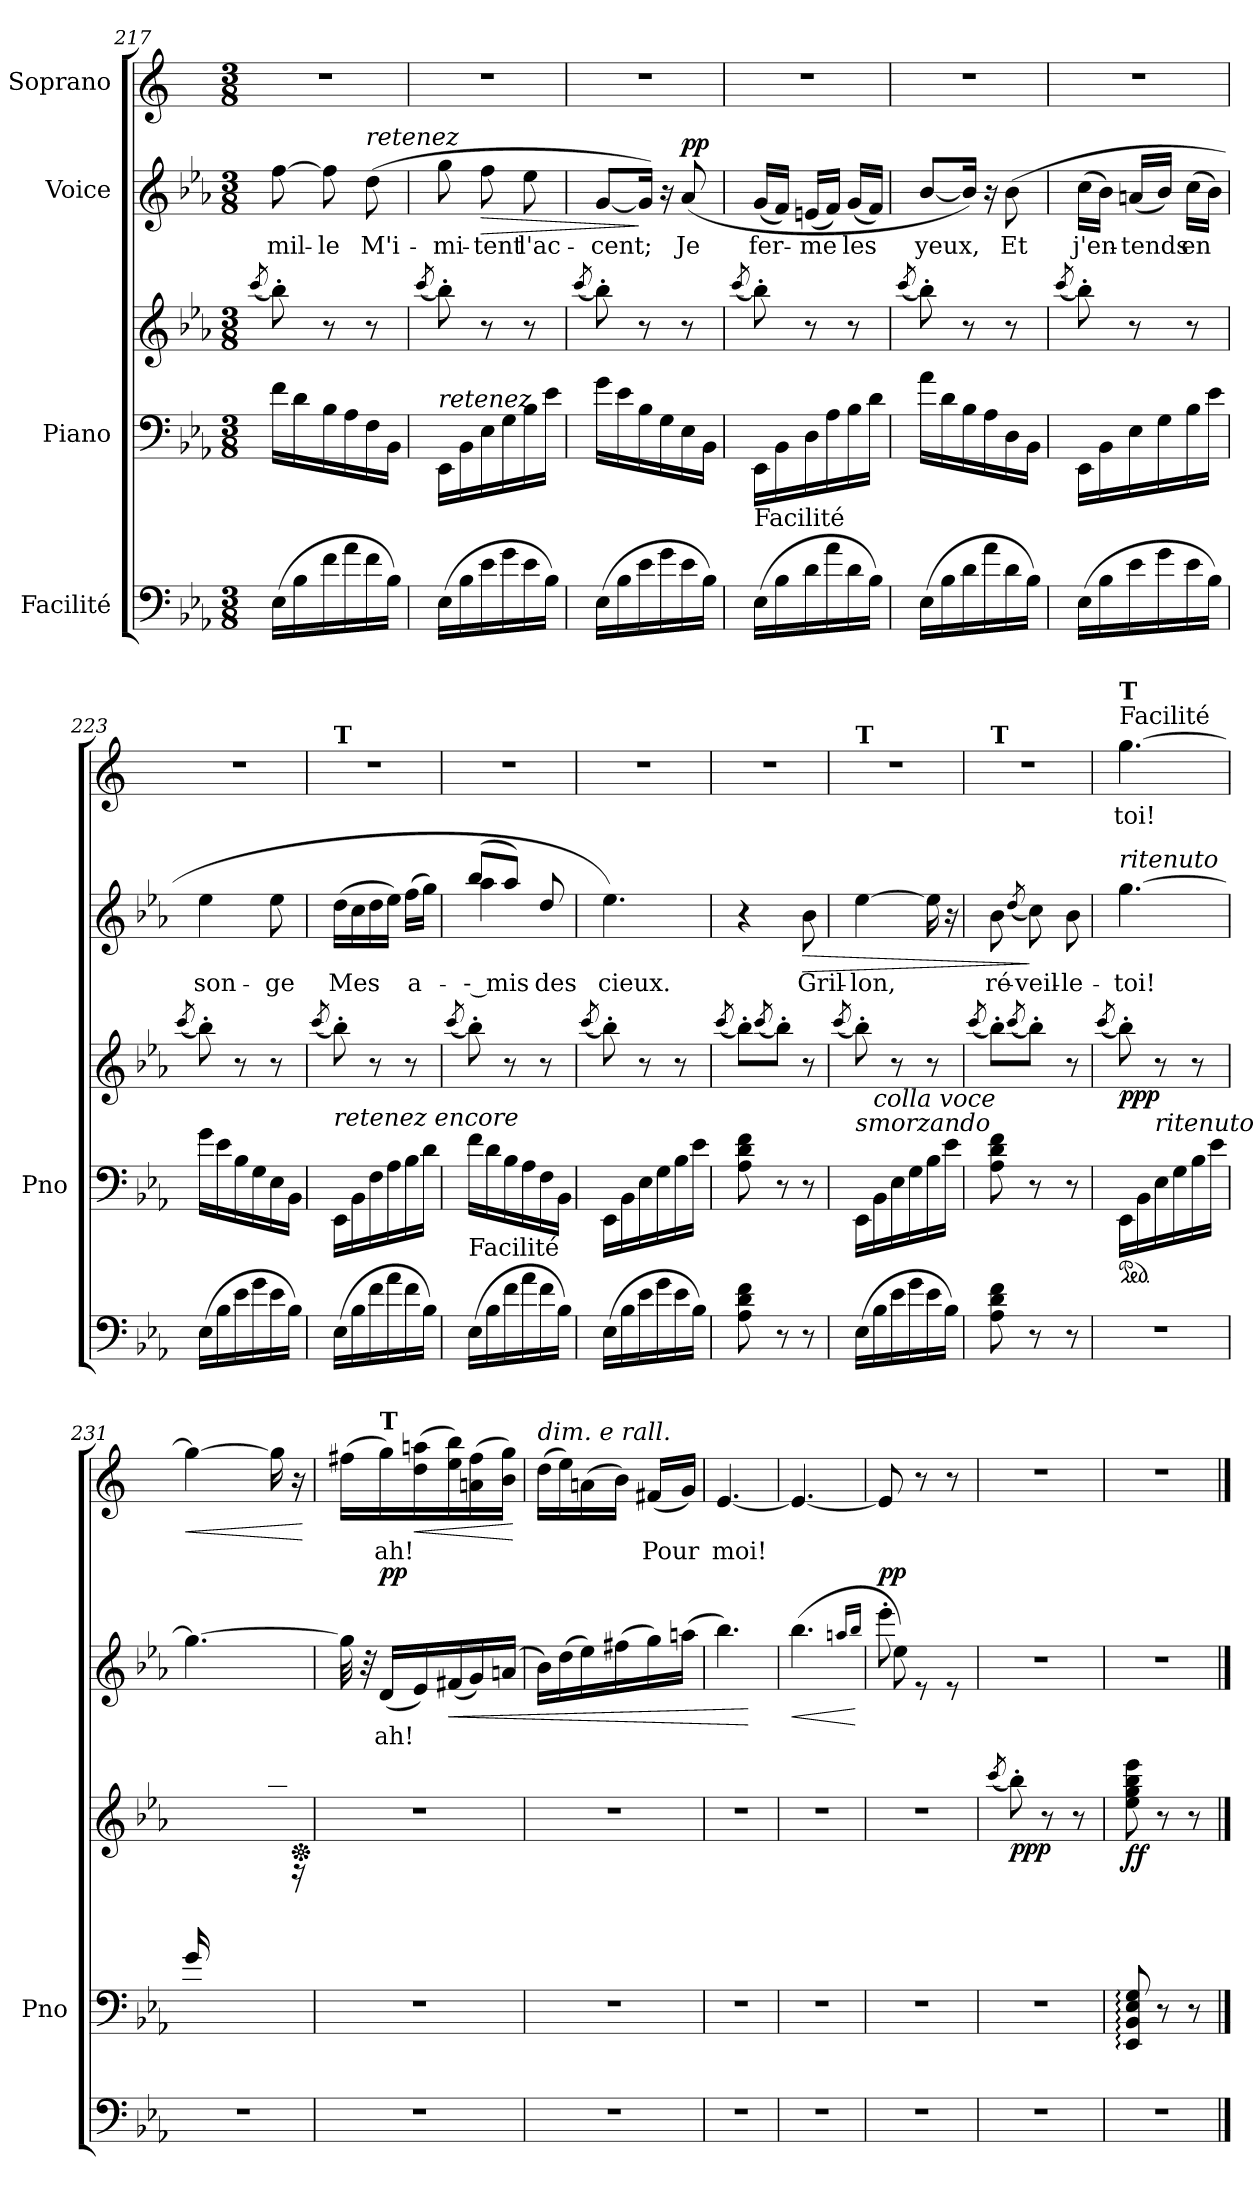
**kern	**kern	**kern	**dynam	**kern	**text	**dynam	**kern	**text	**dynam
*part4	*part3	*part3	*part3	*part2	*part2	*part2	*part1	*part1	*part1
*staff5	*staff4	*staff3	*staff3/4	*staff2	*staff2	*staff2	*staff1	*staff1	*staff1
*I"Facilité	*I"Piano	*	*	*I"Voice	*	*	*I"Soprano	*	*
*	*I'Pno	*	*	*	*	*	*	*	*
*clefF4	*clefF4	*clefG2	*	*clefG2	*	*	*clefG2	*	*
*k[b-e-a-]	*k[b-e-a-]	*k[b-e-a-]	*	*k[b-e-a-]	*	*	*k[]	*	*
*M3/8	*M3/8	*M3/8	*	*M3/8	*	*	*M3/8	*	*
=217	=217	=217	=217	=217	=217	=217	=217	=217	=217
.	.	(8qccc/	.	.	.	.	.	.	.
!	!	!	!	!	!LO:LY:b	!	!	!	!
(16E-!\LL	16f\LL	8bb-'\)	.	[8ff\	-mil-	.	4.r	.	.
16B-!\	16d\	.	.	.	.	.	.	.	.
!	!	!	!	!	!LO:LY:b	!	!	!	!
16f!\	16B-\	8r	.	8ff\]	-le	.	.	.	.
16a-!\	16A-\	.	.	.	.	.	.	.	.
!	!	!	!	!LO:TX:a:i:t=retenez	!	!	!	!	!
!	!	!	!	!	!LO:LY:b	!	!	!	!
16f!\	16F\	8r	.	(8dd\	M'i-	.	.	.	.
16B-!\JJ)	16BB-\JJ	.	.	.	.	.	.	.	.
=218	=218	=218	=218	=218	=218	=218	=218	=218	=218
.	.	(8qccc/	.	.	.	.	.	.	.
!	!LO:TX:a:i:t=retenez	!	!	!	!	!	!	!	!
!	!	!	!	!	!LO:LY:b	!	!	!	!
(16E-!\LL	16EE-\LL	8bb-'\)	.	8gg\	-mi-	.	4.r	.	.
16B-!\	16BB-\	.	.	.	.	.	.	.	.
!	!	!	!	!	!LO:LY:b	!LO:HP:b	!	!	!
16e-!\	16E-\	8r	.	8ff\	-tent	>	.	.	.
16g!\	16G\	.	.	.	.	.	.	.	.
!	!	!	!	!	!LO:LY:b	!	!	!	!
16e-!\	16B-\	8r	.	8ee-\	l'ac-	.	.	.	.
16B-!\JJ)	16e-\JJ	.	.	.	.	.	.	.	.
=219	=219	=219	=219	=219	=219	=219	=219	=219	=219
.	.	(8qccc/	.	.	.	.	.	.	.
!	!	!	!	!	!LO:LY:b	!	!	!	!
(16E-!\LL	16g\LL	8bb-'\)	.	[8g/L	-cent;	.	4.r	.	.
16B-!\	16e-\	.	.	.	.	.	.	.	.
16e-!\	16B-\	8r	.	16g/Jk])	.	]	.	.	.
16g!\	16G\	.	.	16r	.	.	.	.	.
!	!	!	!	!	!LO:LY:b	!LO:DY:a	!	!	!
16e-!\	16E-\	8r	.	(8a-/	Je	pp	.	.	.
16B-!\JJ)	16BB-\JJ	.	.	.	.	.	.	.	.
!!LO:LB:g=z
=220	=220	=220	=220	=220	=220	=220	=220	=220	=220
.	.	(8qccc/	.	.	.	.	.	.	.
!LO:TX:a:t=Facilité	!	!	!	!	!	!	!	!	!
!	!	!	!	!	!LO:LY:b	!	!	!	!
(16E-!\LL	16EE-\LL	8bb-'\)	.	(16g/LL	fer-	.	4.r	.	.
16B-!\	16BB-\	.	.	16f/JJ)	.	.	.	.	.
!	!	!	!	!	!LO:LY:b	!	!	!	!
16d!\	16D\	8r	.	(16en/LL	-me	.	.	.	.
16a-!\	16A-\	.	.	16f/JJ)	.	.	.	.	.
!	!	!	!	!	!LO:LY:b	!	!	!	!
16d!\	16B-\	8r	.	(16g/LL	les	.	.	.	.
16B-!\JJ)	16d\JJ	.	.	16f/JJ)	.	.	.	.	.
=221	=221	=221	=221	=221	=221	=221	=221	=221	=221
.	.	(8qccc/	.	.	.	.	.	.	.
!	!	!	!	!	!LO:LY:b	!	!	!	!
(16E-!\LL	16a-\LL	8bb-'\)	.	[8b-/L	yeux,	.	4.r	.	.
16B-!\	16d\	.	.	.	.	.	.	.	.
16d!\	16B-\	8r	.	16b-/Jk])	.	.	.	.	.
16a-!\	16A-\	.	.	16r	.	.	.	.	.
!	!	!	!	!	!LO:LY:b	!	!	!	!
16d!\	16D\	8r	.	(8b-\	Et	.	.	.	.
16B-!\JJ)	16BB-\JJ	.	.	.	.	.	.	.	.
=222	=222	=222	=222	=222	=222	=222	=222	=222	=222
.	.	(8qccc/	.	.	.	.	.	.	.
!	!	!	!	!	!LO:LY:b	!	!	!	!
(16E-!\LL	16EE-\LL	8bb-'\)	.	(16cc\LL	j'en-	.	4.r	.	.
16B-!\	16BB-\	.	.	16b-\JJ)	.	.	.	.	.
!	!	!	!	!	!LO:LY:b	!	!	!	!
16e-!\	16E-\	8r	.	(16an/LL	-tends	.	.	.	.
16g!\	16G\	.	.	16b-/JJ)	.	.	.	.	.
!	!	!	!	!	!LO:LY:b	!	!	!	!
16e-!\	16B-\	8r	.	(16cc\LL	en	.	.	.	.
16B-!\JJ)	16e-\JJ	.	.	16b-\JJ)	.	.	.	.	.
=223	=223	=223	=223	=223	=223	=223	=223	=223	=223
.	.	(8qccc/	.	.	.	.	.	.	.
!	!	!	!	!	!LO:LY:b	!	!	!	!
(16E-!\LL	16g\LL	8bb-'\)	.	4ee-\	son-	.	4.r	.	.
16B-!\	16e-\	.	.	.	.	.	.	.	.
16e-!\	16B-\	8r	.	.	.	.	.	.	.
16g!\	16G\	.	.	.	.	.	.	.	.
!	!	!	!	!	!LO:LY:b	!LO:DY:a	!	!	!
16e-!\	16E-\	8r	.	8ee-\	-ge	other-dynamics	.	.	.
16B-!\JJ)	16BB-\JJ	.	.	.	.	.	.	.	.
=224	=224	=224	=224	=224	=224	=224	=224	=224	=224
.	.	(8qccc/	.	.	.	.	.	.	.
!	!	!	!	!	!	!	!LO:TX:a:B:t=T	!	!
!	!LO:TX:a:i:t=retenez encore	!	!	!	!	!	!	!	!
!	!	!	!	!	!LO:LY:b	!	!	!	!
(16E-!\LL	16EE-\LL	8bb-'\)	.	(16dd\LL	Mes	.	4.r	.	.
16B-!\	16BB-\	.	.	16cc\	.	.	.	.	.
16f!\	16F\	8r	.	16dd\	.	.	.	.	.
16a-!\	16A-\	.	.	16ee-\JJ)	.	.	.	.	.
!	!	!	!	!	!LO:LY:b	!	!	!	!
16f!\	16B-\	8r	.	(16ff\LL	a-	.	.	.	.
16B-!\JJ)	16d\JJ	.	.	16gg\JJ)	.	.	.	.	.
!!LO:LB:g=z
=225	=225	=225	=225	=225	=225	=225	=225	=225	=225
.	.	(8qccc/	.	.	.	.	.	.	.
!LO:TX:a:t=Facilité	!	!	!	!	!	!	!	!	!
!	!	!	!	!	!LO:LY:b	!	!	!	!
*	*	*	*	*^	*	*	*	*	*
(16E-!\LL	16f\LL	8bb-'\)	.	(8bb-/L	4aa-\	-- mis	.	4.r	.	.
16B-!\	16d\	.	.	.	.	.	.	.	.	.
16f!\	16B-\	8r	.	8aa-/J)	.	.	.	.	.	.
16a-!\	16A-\	.	.	.	.	.	.	.	.	.
!	!	!	!	!	!	!LO:LY:b	!	!	!	!
16f!\	16F\	8r	.	8dd/	8ryy	des	.	.	.	.
16B-!\JJ)	16BB-\JJ	.	.	.	.	.	.	.	.	.
*	*	*	*	*v	*v	*	*	*	*	*
=226	=226	=226	=226	=226	=226	=226	=226	=226	=226
.	.	(8qccc/	.	.	.	.	.	.	.
!	!	!	!	!	!LO:LY:b	!	!	!	!
(16E-!\LL	16EE-\LL	8bb-'\)	.	4.ee-\)	cieux.	.	4.r	.	.
16B-!\	16BB-\	.	.	.	.	.	.	.	.
16e-!\	16E-\	8r	.	.	.	.	.	.	.
16g!\	16G\	.	.	.	.	.	.	.	.
16e-!\	16B-\	8r	.	.	.	.	.	.	.
16B-!\JJ)	16e-\JJ	.	.	.	.	.	.	.	.
=227	=227	=227	=227	=227	=227	=227	=227	=227	=227
.	.	(8qccc/	.	.	.	.	.	.	.
8A-\ 8d\ 8f\	8A-\ 8d\ 8f\	8bb-'\L)	.	4r	.	.	4.r	.	.
.	.	(8qccc/	.	.	.	.	.	.	.
8r	8r	8bb-'\J)	.	.	.	.	.	.	.
!	!	!	!	!	!LO:LY:b	!LO:HP:b	!	!	!
8r	8r	8r	.	8b-\	Gril-	>	.	.	.
=228	=228	=228	=228	=228	=228	=228	=228	=228	=228
.	.	(8qccc/	.	.	.	.	.	.	.
!	!	!	!	!	!	!	!LO:TX:a:B:t=T	!	!
!	!LO:TX:a:i:t=smorzando	!	!	!	!	!	!	!	!
!	!	!	!	!	!LO:LY:b	!	!	!	!
(16E-!\LL	16EE-\LL	8bb-'\)	.	[4ee-\	-lon,	.	4.r	.	.
!	!LO:TX:a:i:t=colla voce	!	!	!	!	!	!	!	!
16B-!\	16BB-\	.	.	.	.	.	.	.	.
16e-!\	16E-\	8r	.	.	.	.	.	.	.
16g!\	16G\	.	.	.	.	.	.	.	.
16e-!\	16B-\	8r	.	16ee-\]	.	.	.	.	.
16B-!\JJ)	16e-\JJ	.	.	16r	.	.	.	.	.
=229	=229	=229	=229	=229	=229	=229	=229	=229	=229
.	.	(8qccc/	.	.	.	.	.	.	.
!	!	!	!	!	!	!	!LO:TX:a:B:t=T	!	!
!	!	!	!	!	!LO:LY:b	!	!	!	!
8A-!\ 8d!\ 8f!\	8A-\ 8d\ 8f\	8bb-'\L)	.	8b-\	ré-	.	4.r	.	.
.	.	(8qccc/	.	(8qdd/	.	.	.	.	.
!	!	!	!	!	!LO:LY:b	!	!	!	!
8r	8r	8bb-'\J)	.	8cc\)	-veil-	]	.	.	.
!	!	!	!	!	!LO:LY:b	!	!	!	!
8r	8r	8r	.	8b-\	-le -	.	.	.	.
!!LO:LB:g=z
=230	=230	=230	=230	=230	=230	=230	=230	=230	=230
.	.	(8qccc/	.	.	.	.	.	.	.
*	*ped	*	*	*	*	*	*	*	*
!	!	!	!	!	!	!	!LO:TX:a:t=Facilité	!	!
!	!	!	!	!	!	!	!LO:TX:a:B:t=T	!	!
!	!	!	!	!LO:TX:a:i:t=ritenuto	!	!	!	!	!
!	!	!	!LO:DY:b	!	!LO:LY:b	!	!	!LO:LY:b	!
4.r	(16EE-\LL	8bb-'\)	ppp	[4.gg\	toi!	.	[4.gg\	toi!	.
.	16BB-\	.	.	.	.	.	.	.	.
!	!LO:TX:a:i:t=ritenuto	!	!	!	!	!	!	!	!
.	16E-\	8r	.	.	.	.	.	.	.
.	16G\	.	.	.	.	.	.	.	.
.	16B-\	8r	.	.	.	.	.	.	.
.	16e-\JJ	.	.	.	.	.	.	.	.
=231	=231	=231	=231	=231	=231	=231	=231	=231	=231
*	*	*^	*	*	*	*	*	*	*
!	!	!	!	!	!	!	!	!	!	!LO:HP:b
4.r	16g/LL	4.ryy	16ryy	.	4.gg\_	.	.	4gg\_	.	<
.	4ryy	.	16b-\	.	.	.	.	.	.	.
.	.	.	16ee-\	.	.	.	.	.	.	.
.	.	.	16gg\	.	.	.	.	.	.	.
.	.	.	16bb-\JJ)	.	.	.	.	16gg\]	.	.
*	*	*Xped	*	*	*	*	*	*	*	*
.	16rbbb	.	16ryy	.	.	.	.	16r	.	.
*	*	*v	*v	*	*	*	*	*	*	*
.	.	.	.	.	.	.	.	.	[
=232	=232	=232	=232	=232	=232	=232	=232	=232	=232
4.r	4.r	4.r	.	32gg\]	.	.	(16ff#X\LL	.	.
.	.	.	.	32r	.	.	.	.	.
!	!	!	!	!	!	!	!LO:TX:a:B:t=T	!	!
!	!	!	!	!	!LO:LY:b	!LO:DY:a	!	!LO:LY:b	!
.	.	.	.	(16d/LL	ah!	pp	16gg\)	ah!	.
!	!	!	!	!	!	!	!	!	!LO:HP:b
.	.	.	.	16e-/)	.	.	(16dd\ 16aan\	.	<
!	!	!	!	!	!	!LO:HP:b	!	!	!
.	.	.	.	(16f#X/	.	<	16ee\ 16bb\)	.	.
.	.	.	.	16g/)	.	.	(16an\ 16ff#\	.	.
.	.	.	.	(16an/JJ	.	.	16b\ 16gg\JJ)	.	.
.	.	.	.	.	.	.	.	.	[
=233	=233	=233	=233	=233	=233	=233	=233	=233	=233
!	!	!	!	!	!	!	!LO:TX:a:i:t=dim.    e     rall.	!	!
4.r	4.r	4.r	.	16b-\LL)	.	.	(16dd\LL	.	.
.	.	.	.	(16dd\	.	.	16ee\)	.	.
.	.	.	.	16ee-\)	.	.	(16an\	.	.
.	.	.	.	(16ff#X\	.	.	16b\JJ)	.	.
!	!	!	!	!	!	!	!	!LO:LY:b	!
.	.	.	.	16gg\)	.	.	(16f#X/LL	Pour	.
.	.	.	.	(16aan\JJ	.	.	16g/JJ)	.	.
=234	=234	=234	=234	=234	=234	=234	=234	=234	=234
!	!	!	!	!	!	!	!	!LO:LY:b	!
4.r	4.r	4.r	.	4.bb-\)	.	.	[4.e/	moi!	.
.	.	.	.	.	.	[	.	.	.
=235	=235	=235	=235	=235	=235	=235	=235	=235	=235
!	!	!	!	!	!	!LO:HP:b	!	!	!
4.r	4.r	4.r	.	(4.bb-\	.	<	4.e/_	.	.
.	.	.	.	16qaan/LL	.	.	.	.	.
.	.	.	.	16qbb-/JJ	.	.	.	.	.
.	.	.	.	.	.	[	.	.	.
=236	=236	=236	=236	=236	=236	=236	=236	=236	=236
*	*	*	*	*^	*	*	*	*	*
!	!	!	!	!	!	!	!LO:DY:b	!	!	!
4.r	4.r	4.r	.	8eee-'\	8ee-\)	.	pp	8e/]	.	.
.	.	.	.	8re	4ryy	.	.	8r	.	.
.	.	.	.	8re	.	.	.	8r	.	.
*	*	*	*	*v	*v	*	*	*	*	*
=237	=237	=237	=237	=237	=237	=237	=237	=237	=237
.	.	(8qccc/	.	.	.	.	.	.	.
!	!	!	!LO:DY:b	!	!	!	!	!	!
4.r	4.r	8bb-'\)	ppp	4.r	.	.	4.r	.	.
.	.	8r	.	.	.	.	.	.	.
.	.	8r	.	.	.	.	.	.	.
=238	=238	=238	=238	=238	=238	=238	=238	=238	=238
!	!	!	!LO:DY:b	!	!	!	!	!	!
4.r	8EE-/: 8BB-/: 8E-/: 8G/:	8ee-\ 8gg\ 8bb-\ 8eee-\	ff	4.r	.	.	4.r	.	.
.	8r	8r	.	.	.	.	.	.	.
.	8r	8r	.	.	.	.	.	.	.
==	==	==	==	==	==	==	==	==	==
*-	*-	*-	*-	*-	*-	*-	*-	*-	*-
